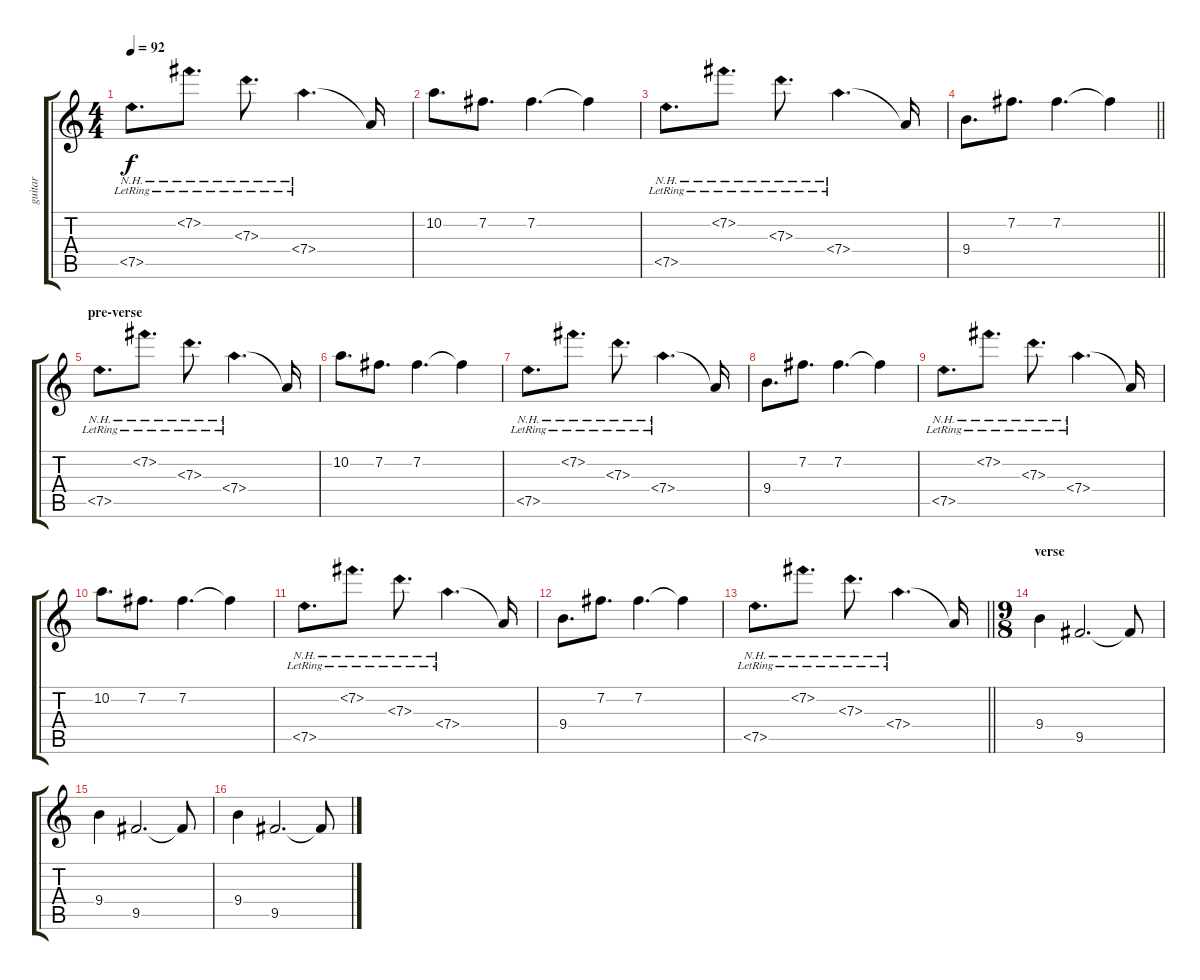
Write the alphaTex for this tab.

\track ("guitar" "guitar") {instrument electricguitarclean}
\staff {score tabs}
\tuning (E4 B3 G3 D3 A2 D2) {hide}
\ts (4 4)
\tempo 92
\clef g2
\ks c
7.5{nh lr}.8{d dy f} 7.2{nh lr}.8{d} 7.3{nh lr}.8{d} 7.4{nh lr}.4{d} 7.4{t}.16 |
10.2.8{d} 7.2.8{d} 7.2.4{d} 7.2{t}.4 |
7.5{nh lr}.8{d} 7.2{nh lr}.8{d} 7.3{nh lr}.8{d} 7.4{nh lr}.4{d} 7.4{t}.16 |
\barLineRight lightlight
9.4.8{d} 7.2.8{d} 7.2.4{d} 7.2{t}.4 |
\section ("" "pre-verse")
7.5{nh lr}.8{d} 7.2{nh lr}.8{d} 7.3{nh lr}.8{d} 7.4{nh lr}.4{d} 7.4{t}.16 |
10.2.8{d} 7.2.8{d} 7.2.4{d} 7.2{t}.4 |
7.5{nh lr}.8{d} 7.2{nh lr}.8{d} 7.3{nh lr}.8{d} 7.4{nh lr}.4{d} 7.4{t}.16 |
9.4.8{d} 7.2.8{d} 7.2.4{d} 7.2{t}.4 |
7.5{nh lr}.8{d} 7.2{nh lr}.8{d} 7.3{nh lr}.8{d} 7.4{nh lr}.4{d} 7.4{t}.16 |
10.2.8{d} 7.2.8{d} 7.2.4{d} 7.2{t}.4 |
7.5{nh lr}.8{d} 7.2{nh lr}.8{d} 7.3{nh lr}.8{d} 7.4{nh lr}.4{d} 7.4{t}.16 |
9.4.8{d} 7.2.8{d} 7.2.4{d} 7.2{t}.4 |
\barLineRight lightlight
7.5{nh lr}.8{d} 7.2{nh lr}.8{d} 7.3{nh lr}.8{d} 7.4{nh lr}.4{d} 7.4{t}.16 |
\ts (9 8)
\section ("" "verse")
9.4.4 9.5.2{d} 9.5{t}.8 |
9.4.4 9.5.2{d} 9.5{t}.8 |
9.4.4 9.5.2{d} 9.5{t}.8
